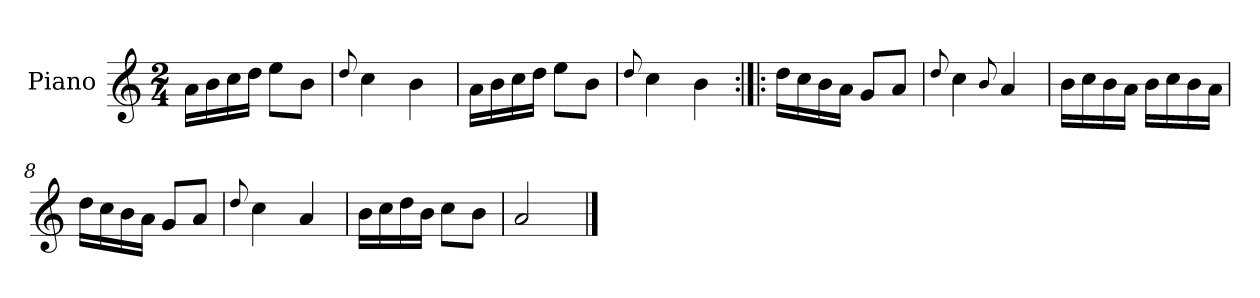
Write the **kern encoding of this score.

**kern
*part1
*staff1
*I"Piano
*I'Pno.
*clefG2
*k[]
*M2/4
=1
16a\LL
16b\
16cc\
16dd\JJ
8ee\L
8b\J
=2
8qqdd/
4cc\
4b\
=3
16a\LL
16b\
16cc\
16dd\JJ
8ee\L
8b\J
=4
8qqdd/
4cc\
4b\
=5:|!|:
16dd\LL
16cc\
16b\
16a\JJ
8g/L
8a/J
=6
8qqdd/
4cc\
8qqb/
4a/
=7
16b\LL
16cc\
16b\
16a\JJ
16b\LL
16cc\
16b\
16a\JJ
=8
16dd\LL
16cc\
16b\
16a\JJ
8g/L
8a/J
!!LO:LB:g=z
=9
8qqdd/
4cc\
4a/
=10
16b\LL
16cc\
16dd\
16b\JJ
8cc\L
8b\J
=11
2a/
==
*-
